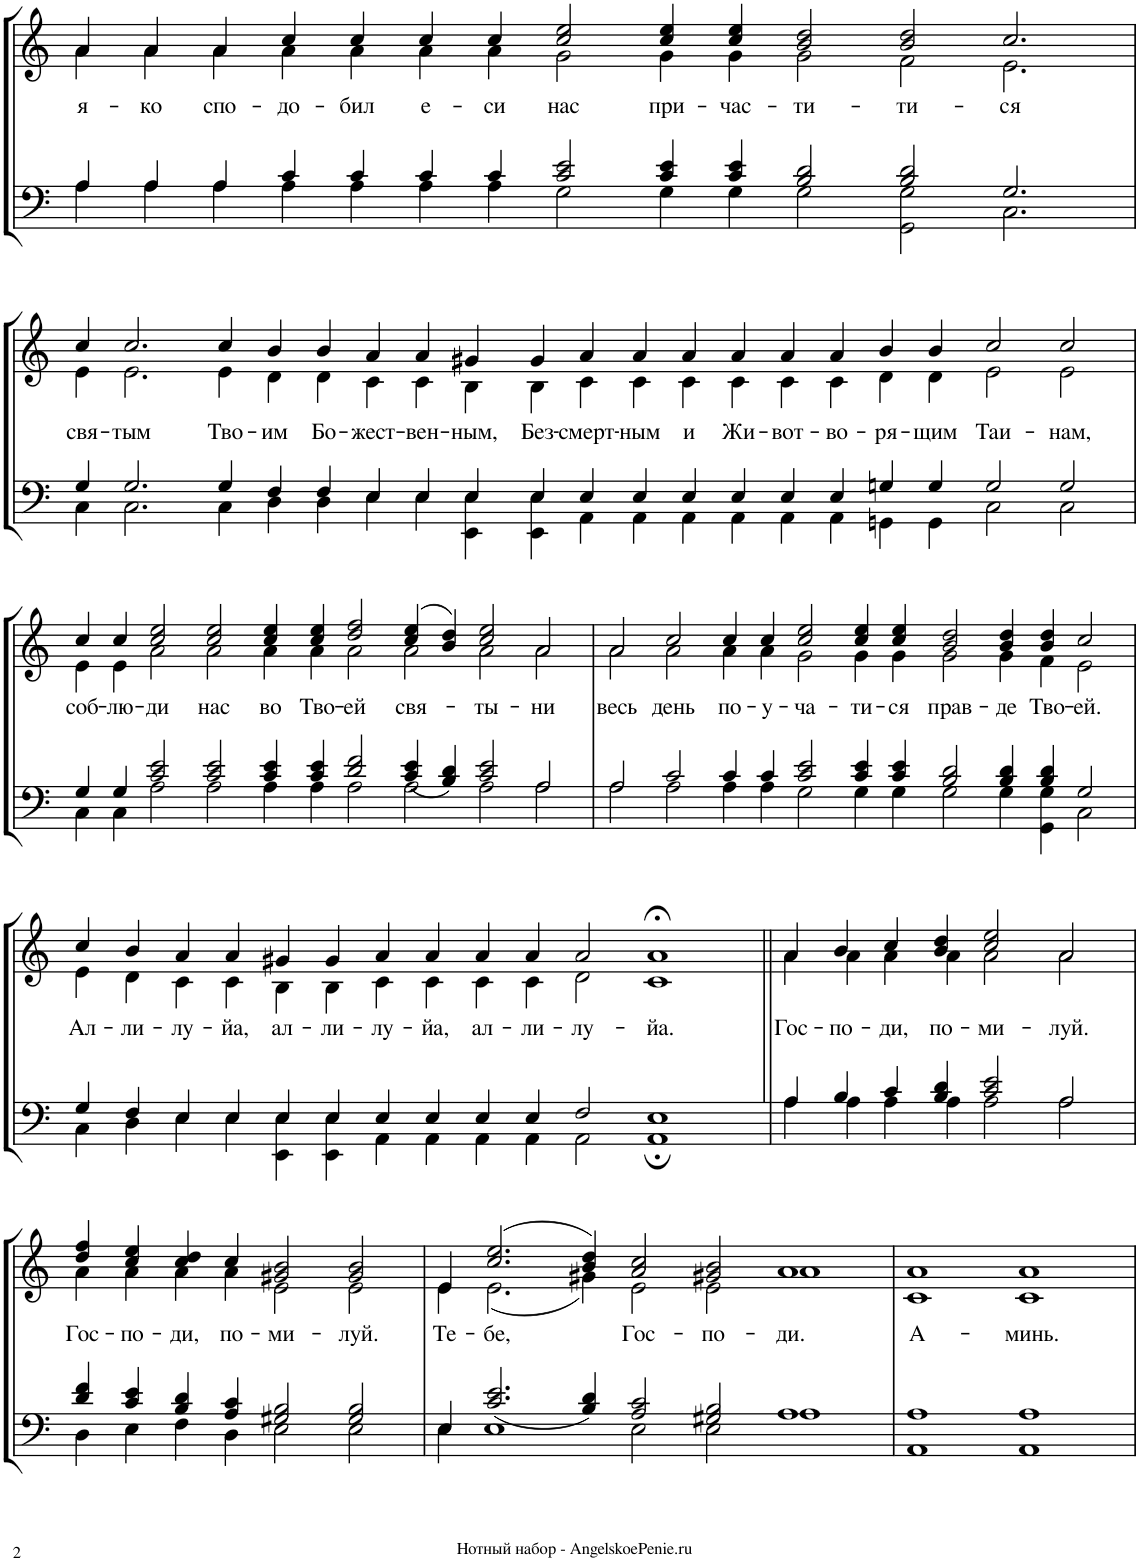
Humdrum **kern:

**kern	**kern	**text
*part1	*part1	*part1
*staff2	*staff1	*staff1
*I"Piano	*	*
*I'Pno.	*	*
!!LO:PB:g=z
*clefF4	*clefG2	*
*k[]	*k[]	*
*M18/4	*M18/4	*
=10	=10	=10
*^	*^	*
*	*^	*	*	*
!	!	!	!	!	!LO:LY:b
00ryy	4A/	4A\	4a/	4a\	я-
!	!	!	!	!	!LO:LY:b
.	4A/	4A\	4a/	4a\	-ко
!	!	!	!	!	!LO:LY:b
.	4A/	4A\	4a/	4a\	спо-
!	!	!	!	!	!LO:LY:b
.	4c/	4A\	4cc/	4a\	-до-
!	!	!	!	!	!LO:LY:b
.	4c/	4A\	4cc/	4a\	-бил
!	!	!	!	!	!LO:LY:b
.	4c/	4A\	4cc/	4a\	е-
!	!	!	!	!	!LO:LY:b
.	4c/	4A\	4cc/	4a\	-си
!	!	!	!	!	!LO:LY:b
.	2c/ 2e/	2G\	2cc/ 2ee/	2g\	нас
!	!	!	!	!	!LO:LY:b
.	4c/ 4e/	4G\	4cc/ 4ee/	4g\	при-
!	!	!	!	!	!LO:LY:b
.	4c/ 4e/	4G\	4cc/ 4ee/	4g\	-час-
!	!	!	!	!	!LO:LY:b
.	2B/ 2d/	2G\	2b/ 2dd/	2g\	-ти-
!	!	!	!	!	!LO:LY:b
.	2B/ 2d/	2GG\ 2G\	2b/ 2dd/	2f\	-ти-
!	!	!	!	!	!LO:LY:b
.	2.G/	2.C\	2.cc/	2.e\	-ся
2ryy	.	.	.	.	.
!!LO:LB:g=z	!!
=11	=11	=11	=11	=11	=11
!	!	!	!	!	!LO:LY:b
00ryy	4G/	4C\	4cc/	4e\	свя-
!	!	!	!	!	!LO:LY:b
.	2.G/	2.C\	2.cc/	2.e\	-тым
!	!	!	!	!	!LO:LY:b
.	4G/	4C\	4cc/	4e\	Тво-
!	!	!	!	!	!LO:LY:b
.	4F/	4D\	4b/	4d\	-им
!	!	!	!	!	!LO:LY:b
.	4F/	4D\	4b/	4d\	Бо-
!	!	!	!	!	!LO:LY:b
.	4E/	4E\	4a/	4c\	-жест-
!	!	!	!	!	!LO:LY:b
.	4E/	4E\	4a/	4c\	-вен-
!	!	!	!	!	!LO:LY:b
.	4E/	4EE\ 4E\	4g#X/	4B\	-ным,
!	!	!	!	!	!LO:LY:b
.	4E/	4EE\ 4E\	4g#/	4B\	Без-
!	!	!	!	!	!LO:LY:b
.	4E/	4AA\	4a/	4c\	-смерт-
!	!	!	!	!	!LO:LY:b
.	4E/	4AA\	4a/	4c\	-ным
!	!	!	!	!	!LO:LY:b
.	4E/	4AA\	4a/	4c\	и
!	!	!	!	!	!LO:LY:b
.	4E/	4AA\	4a/	4c\	Жи-
!	!	!	!	!	!LO:LY:b
.	4E/	4AA\	4a/	4c\	-вот-
!	!	!	!	!	!LO:LY:b
2ryy	4E/	4AA\	4a/	4c\	-во-
!	!	!	!	!	!LO:LY:b
.	4Gn/	4GGn\	4b/	4d\	-ря-
!	!	!	!	!	!LO:LY:b
1ryy	4G/	4GG\	4b/	4d\	-щим
!	!	!	!	!	!LO:LY:b
.	2G/	2C\	2cc/	2e\	Таи-
!	!	!	!	!	!LO:LY:b
.	2G/	2C\	2cc/	2e\	-нам,
4ryy	.	.	.	.	.
!!LO:LB:g=z	!!
=12	=12	=12	=12	=12	=12
!	!	!	!	!	!LO:LY:b
00ryy	4G/	4C\	4cc/	4e\	соб-
!	!	!	!	!	!LO:LY:b
.	4G/	4C\	4cc/	4e\	-лю-
!	!	!	!	!	!LO:LY:b
.	2c/ 2e/	2A\	2cc/ 2ee/	2a\	-ди
!	!	!	!	!	!LO:LY:b
.	2c/ 2e/	2A\	2cc/ 2ee/	2a\	нас
!	!	!	!	!	!LO:LY:b
.	4c/ 4e/	4A\	4cc/ 4ee/	4a\	во
!	!	!	!	!	!LO:LY:b
.	4c/ 4e/	4A\	4cc/ 4ee/	4a\	Тво-
!	!	!	!	!	!LO:LY:b
.	2d/ 2f/	2A\	2dd/ 2ff/	2a\	-ей
!	!	!	!	!	!LO:LY:b
.	4c/ 4e/	2A\	(4cc/ 4ee/	2a\	свя-
.	4B/ 4d/	.	4b/ 4dd/)	.	.
!	!	!	!	!	!LO:LY:b
.	2c/ 2e/	2A\	2cc/ 2ee/	2a\	ты-
!	!	!	!	!	!LO:LY:b
.	2A/	2A\	2a/	2a\	-ни
2ryy	2ryy	2ryy	2ryy	2ryy	.
=13	=13	=13	=13	=13	=13
!	!	!	!	!	!LO:LY:b
00ryy	2A/	2A\	2a/	2a\	весь
!	!	!	!	!	!LO:LY:b
.	2c/	2A\	2cc/	2a\	день
!	!	!	!	!	!LO:LY:b
.	4c/	4A\	4cc/	4a\	по-
!	!	!	!	!	!LO:LY:b
.	4c/	4A\	4cc/	4a\	-у-
!	!	!	!	!	!LO:LY:b
.	2c/ 2e/	2G\	2cc/ 2ee/	2g\	-ча-
!	!	!	!	!	!LO:LY:b
.	4c/ 4e/	4G\	4cc/ 4ee/	4g\	-ти-
!	!	!	!	!	!LO:LY:b
.	4c/ 4e/	4G\	4cc/ 4ee/	4g\	-ся
!	!	!	!	!	!LO:LY:b
.	2B/ 2d/	2G\	2b/ 2dd/	2g\	прав-
!	!	!	!	!	!LO:LY:b
.	4B/ 4d/	4G\	4b/ 4dd/	4g\	-де
!	!	!	!	!	!LO:LY:b
.	4B/ 4d/	4GG\ 4G\	4b/ 4dd/	4f\	Тво-
!	!	!	!	!	!LO:LY:b
.	2G/	2C\	2cc/	2e\	-ей.
2ryy	2ryy	2ryy	2ryy	2ryy	.
!!LO:LB:g=z	!!
=14	=14	=14	=14	=14	=14
!	!	!	!	!	!LO:LY:b
0ryy	4G/	4C\	4cc/	4e\	Ал-
!	!	!	!	!	!LO:LY:b
.	4F/	4D\	4b/	4d\	-ли-
!	!	!	!	!	!LO:LY:b
.	4E/	4E\	4a/	4c\	-лу-
!	!	!	!	!	!LO:LY:b
.	4E/	4E\	4a/	4c\	-йа,
!	!	!	!	!	!LO:LY:b
.	4E/	4EE\ 4E\	4g#X/	4B\	ал-
!	!	!	!	!	!LO:LY:b
.	4E/	4EE\ 4E\	4g#/	4B\	-ли-
!	!	!	!	!	!LO:LY:b
.	4E/	4AA\	4a/	4c\	-лу-
!	!	!	!	!	!LO:LY:b
.	4E/	4AA\	4a/	4c\	-йа,
!	!	!	!	!	!LO:LY:b
0ryy	4E/	4AA\	4a/	4c\	ал-
!	!	!	!	!	!LO:LY:b
.	4E/	4AA\	4a/	4c\	-ли-
!	!	!	!	!	!LO:LY:b
.	2F/	2AA\	2a/	2d\	-лу-
!	!	!	!	!	!LO:LY:b
.	1E	1AA;	1a;<	1c	-йа.
=15||	=15||	=15||	=15||	=15||	=15||
!	!	!	!	!	!LO:LY:b
00ryy	4A/	4A\	4a/	4a\	Гос-
!	!	!	!	!	!LO:LY:b
.	4B/	4A\	4b/	4a\	-по-
!	!	!	!	!	!LO:LY:b
.	4c/	4A\	4cc/	4a\	-ди,
!	!	!	!	!	!LO:LY:b
.	4B/ 4d/	4A\	4b/ 4dd/	4a\	по-
!	!	!	!	!	!LO:LY:b
.	2c/ 2e/	2A\	2cc/ 2ee/	2a\	-ми-
!	!	!	!	!	!LO:LY:b
.	2A/	2A\	2a/	2a\	-луй.
.	1ryy	1ryy	0ryy	0ryy	.
.	1.ryy	1.ryy	.	.	.
2ryy	.	.	2ryy	2ryy	.
!!LO:LB:g=z	!!
=16	=16	=16	=16	=16	=16
!	!	!	!	!	!LO:LY:b
00ryy	4d/ 4f/	4D\	4dd/ 4ff/	4a\	Гос-
!	!	!	!	!	!LO:LY:b
.	4c/ 4e/	4E\	4cc/ 4ee/	4a\	-по-
!	!	!	!	!	!LO:LY:b
.	4B/ 4d/	4F\	4cc/ 4dd/	4a\	-ди,
!	!	!	!	!	!LO:LY:b
.	4A/ 4c/	4D\	4cc/	4a\	по-
!	!	!	!	!	!LO:LY:b
.	2G#X/ 2B/	2E\	2g#X/ 2b/	2e\	-ми-
!	!	!	!	!	!LO:LY:b
.	2G#/ 2B/	2E\	2g#/ 2b/	2e\	-луй.
.	1ryy	1ryy	0ryy	0ryy	.
.	1.ryy	1.ryy	.	.	.
2ryy	.	.	2ryy	2ryy	.
=17	=17	=17	=17	=17	=17
!	!	!	!	!	!LO:LY:b
00ryy	4E/	4E\	4e/	4e\	Те-
!	!	!	!	!	!LO:LY:b
.	2.c/ 2.e/	1E	(2.cc/ 2.ee/	(2.e\	-бе,
.	4B/ 4d/	.	4b/ 4dd/)	4g#X\)	.
!	!	!	!	!	!LO:LY:b
.	2A/ 2c/	2E\	2a/ 2cc/	2e\	Гос-
!	!	!	!	!	!LO:LY:b
.	2G#X/ 2B/	2E\	2g#X/ 2b/	2e\	-по-
!	!	!	!	!	!LO:LY:b
.	1A	1A	1a	1a	-ди.
.	1ryy	1ryy	1ryy	1ryy	.
2ryy	.	.	.	.	.
.	4ryy	4ryy	4ryy	4ryy	.
=18	=18	=18	=18	=18	=18
!	!	!	!	!	!LO:LY:b
00ryy	1A	1AA	1a	1c	А-
!	!	!	!	!	!LO:LY:b
.	1A	1AA	1a	1c	-минь.
.	1ryy	1ryy	0ryy	0ryy	.
.	1.ryy	1.ryy	.	.	.
2ryy	.	.	2ryy	2ryy	.
*v	*v	*v	*	*	*
*	*v	*v	*
=	=	=
*-	*-	*-
